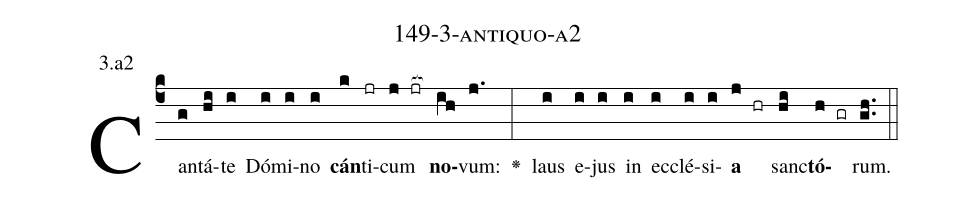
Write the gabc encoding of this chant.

name: 149-3-antiquo-a2;
annotation: 3.a2;
%%
(c4)Can(g)tá(hi)te(i) Dó(i)mi(i)no(i) <b>cán</b>(k)ti(jr)cum(j jr[ocb:1{]) <b>no</b>(ih[ocb:0}])vum:(j.) <v>\greheightstar</v>(:) laus(i) e(i)jus(i) in(i) ec(i)clé(i)si(i)<b>a</b>(j hr) sanc(hi)<b>tó</b>(h gr)rum.(gh..) (::)


%E(i) u(i) o(j) u(hi) a(h) e.(gh..) (::)
